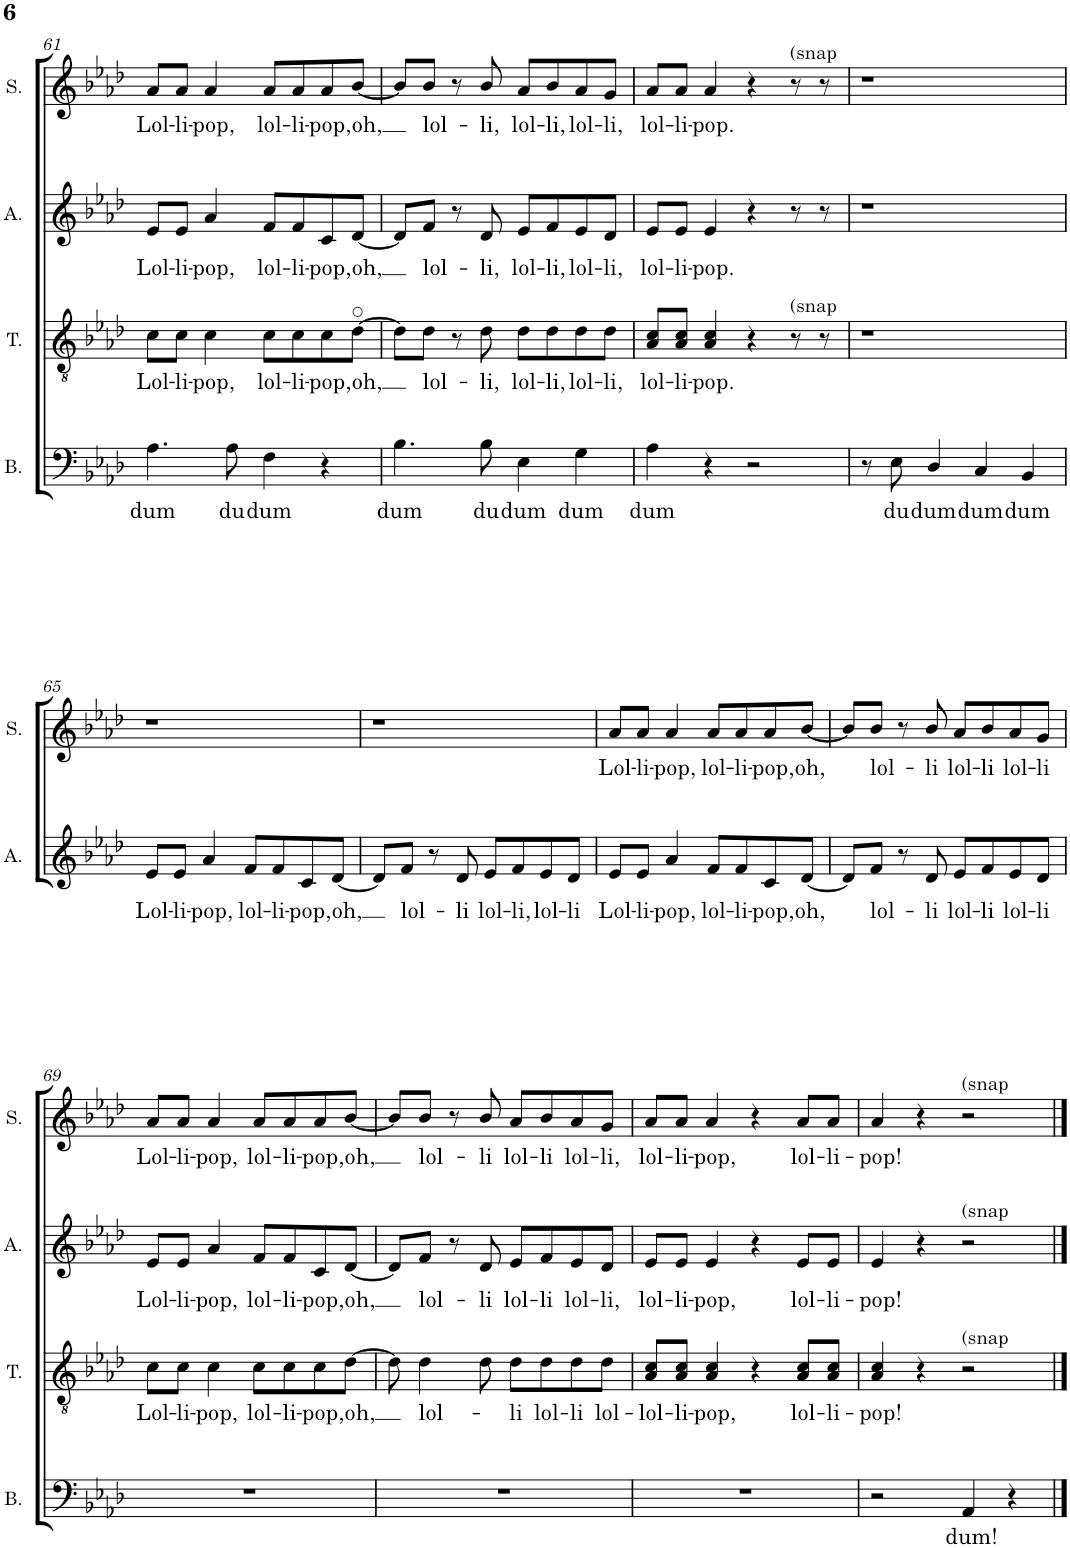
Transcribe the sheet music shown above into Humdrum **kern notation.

**kern	**text	**kern	**text	**kern	**text	**kern	**text
*part4	*part4	*part3	*part3	*part2	*part2	*part1	*part1
*staff4	*staff4	*staff3	*staff3	*staff2	*staff2	*staff1	*staff1
*I"Bass	*	*I"Tenore	*	*I"Alto	*	*I"Soprano	*
*I'B.	*	*I'T.	*	*I'A.	*	*I'S.	*
!!LO:PB:g=z
*clefF4	*	*clefGv2	*	*clefG2	*	*clefG2	*
*k[b-e-a-d-]	*	*k[b-e-a-d-]	*	*k[b-e-a-d-]	*	*k[b-e-a-d-]	*
*M4/4	*	*M4/4	*	*M4/4	*	*M4/4	*
=61	=61	=61	=61	=61	=61	=61	=61
!	!LO:LY:b	!	!LO:LY:b	!	!LO:LY:b	!	!LO:LY:b
4.A-\	dum	8c\L	Lol-	8e-/L	Lol-	8a-/L	Lol-
!	!	!	!LO:LY:b	!	!LO:LY:b	!	!LO:LY:b
.	.	8c\J	-li-	8e-/J	-li-	8a-/J	-li-
!	!	!	!LO:LY:b	!	!LO:LY:b	!	!LO:LY:b
.	.	4c\	-pop,	4a-/	-pop,	4a-/	-pop,
!	!LO:LY:b	!	!	!	!	!	!
8A-\	du	.	.	.	.	.	.
!	!LO:LY:b	!	!LO:LY:b	!	!LO:LY:b	!	!LO:LY:b
4F\	dum	8c\L	lol-	8f/L	lol-	8a-/L	lol-
!	!	!	!LO:LY:b	!	!LO:LY:b	!	!LO:LY:b
.	.	8c\	-li-	8f/	-li-	8a-/	-li-
!	!	!	!LO:LY:b	!	!LO:LY:b	!	!LO:LY:b
4r	.	8c\	-pop,	8c/	-pop,	8a-/	-pop,
!	!	!	!LO:LY:b	!	!LO:LY:b	!	!LO:LY:b
.	.	[8d-\J	oh,	[8d-/J	oh,	[8b-/J	oh,
=62	=62	=62	=62	=62	=62	=62	=62
!	!LO:LY:b	!	!	!	!	!	!
4.B-\	dum	8d-\L]	.	8d-/L]	.	8b-/L]	.
!	!	!	!LO:LY:b	!	!LO:LY:b	!	!LO:LY:b
.	.	8d-\J	lol-	8f/J	lol-	8b-/J	lol-
.	.	8r	.	8r	.	8r	.
!	!LO:LY:b	!	!LO:LY:b	!	!LO:LY:b	!	!LO:LY:b
8B-\	du	8d-\	-li,	8d-/	-li,	8b-/	-li,
!	!LO:LY:b	!	!LO:LY:b	!	!LO:LY:b	!	!LO:LY:b
4E-\	dum	8d-\L	lol-	8e-/L	lol-	8a-/L	lol-
!	!	!	!LO:LY:b	!	!LO:LY:b	!	!LO:LY:b
.	.	8d-\	-li,	8f/	-li,	8b-/	-li,
!	!LO:LY:b	!	!LO:LY:b	!	!LO:LY:b	!	!LO:LY:b
4G\	dum	8d-\	lol-	8e-/	lol-	8a-/	lol-
!	!	!	!LO:LY:b	!	!LO:LY:b	!	!LO:LY:b
.	.	8d-\J	-li,	8d-/J	-li,	8g/J	-li,
=63	=63	=63	=63	=63	=63	=63	=63
!	!LO:LY:b	!	!LO:LY:b	!	!LO:LY:b	!	!LO:LY:b
4A-\	dum	8A-/ 8c/L	lol-	8e-/L	lol-	8a-/L	lol-
!	!	!	!LO:LY:b	!	!LO:LY:b	!	!LO:LY:b
.	.	8A-/ 8c/J	-li-	8e-/J	-li-	8a-/J	-li-
!	!	!	!LO:LY:b	!	!LO:LY:b	!	!LO:LY:b
4r	.	4A-/ 4c/	-pop.	4e-/	-pop.	4a-/	-pop.
2r	.	4r	.	4r	.	4r	.
!	!	!	!	!	!	!LO:TX:a:t=(snap	!
!	!	!LO:TX:a:t=(snap	!	!	!	!	!
.	.	8r	.	8r	.	8r	.
.	.	8r	.	8r	.	8r	.
=64	=64	=64	=64	=64	=64	=64	=64
8r	.	1r	.	1r	.	1r	.
!	!LO:LY:b	!	!	!	!	!	!
8E-\	du	.	.	.	.	.	.
!	!LO:LY:b	!	!	!	!	!	!
4D-/	dum	.	.	.	.	.	.
!	!LO:LY:b	!	!	!	!	!	!
4C/	dum	.	.	.	.	.	.
!	!LO:LY:b	!	!	!	!	!	!
4BB-/	dum	.	.	.	.	.	.
!!LO:LB:g=z
=65	=65	=65	=65	=65	=65	=65	=65
!	!	!	!	!	!LO:LY:b	!	!
1r	.	1r	.	8e-/L	Lol-	1r	.
!	!	!	!	!	!LO:LY:b	!	!
.	.	.	.	8e-/J	-li-	.	.
!	!	!	!	!	!LO:LY:b	!	!
.	.	.	.	4a-/	-pop,	.	.
!	!	!	!	!	!LO:LY:b	!	!
.	.	.	.	8f/L	lol-	.	.
!	!	!	!	!	!LO:LY:b	!	!
.	.	.	.	8f/	-li-	.	.
!	!	!	!	!	!LO:LY:b	!	!
.	.	.	.	8c/	-pop,	.	.
!	!	!	!	!	!LO:LY:b	!	!
.	.	.	.	[8d-/J	oh,	.	.
=66	=66	=66	=66	=66	=66	=66	=66
1r	.	1r	.	8d-/L]	.	1r	.
!	!	!	!	!	!LO:LY:b	!	!
.	.	.	.	8f/J	lol-	.	.
.	.	.	.	8r	.	.	.
!	!	!	!	!	!LO:LY:b	!	!
.	.	.	.	8d-/	-li	.	.
!	!	!	!	!	!LO:LY:b	!	!
.	.	.	.	8e-/L	lol-	.	.
!	!	!	!	!	!LO:LY:b	!	!
.	.	.	.	8f/	-li,	.	.
!	!	!	!	!	!LO:LY:b	!	!
.	.	.	.	8e-/	lol-	.	.
!	!	!	!	!	!LO:LY:b	!	!
.	.	.	.	8d-/J	-li	.	.
=67	=67	=67	=67	=67	=67	=67	=67
!	!	!	!	!	!LO:LY:b	!	!LO:LY:b
1r	.	1r	.	8e-/L	Lol-	8a-/L	Lol-
!	!	!	!	!	!LO:LY:b	!	!LO:LY:b
.	.	.	.	8e-/J	-li-	8a-/J	-li-
!	!	!	!	!	!LO:LY:b	!	!LO:LY:b
.	.	.	.	4a-/	-pop,	4a-/	-pop,
!	!	!	!	!	!LO:LY:b	!	!LO:LY:b
.	.	.	.	8f/L	lol-	8a-/L	lol-
!	!	!	!	!	!LO:LY:b	!	!LO:LY:b
.	.	.	.	8f/	-li-	8a-/	-li-
!	!	!	!	!	!LO:LY:b	!	!LO:LY:b
.	.	.	.	8c/	-pop,	8a-/	-pop,
!	!	!	!	!	!LO:LY:b	!	!LO:LY:b
.	.	.	.	[8d-/J	oh,	[8b-/J	oh,
=68	=68	=68	=68	=68	=68	=68	=68
1r	.	1r	.	8d-/L]	.	8b-/L]	.
!	!	!	!	!	!LO:LY:b	!	!LO:LY:b
.	.	.	.	8f/J	lol-	8b-/J	lol-
.	.	.	.	8r	.	8r	.
!	!	!	!	!	!LO:LY:b	!	!LO:LY:b
.	.	.	.	8d-/	-li	8b-/	-li
!	!	!	!	!	!LO:LY:b	!	!LO:LY:b
.	.	.	.	8e-/L	lol-	8a-/L	lol-
!	!	!	!	!	!LO:LY:b	!	!LO:LY:b
.	.	.	.	8f/	-li	8b-/	-li
!	!	!	!	!	!LO:LY:b	!	!LO:LY:b
.	.	.	.	8e-/	lol-	8a-/	lol-
!	!	!	!	!	!LO:LY:b	!	!LO:LY:b
.	.	.	.	8d-/J	-li	8g/J	-li
!!LO:LB:g=z
=69	=69	=69	=69	=69	=69	=69	=69
!	!	!	!LO:LY:b	!	!LO:LY:b	!	!LO:LY:b
1r	.	8c\L	Lol-	8e-/L	Lol-	8a-/L	Lol-
!	!	!	!LO:LY:b	!	!LO:LY:b	!	!LO:LY:b
.	.	8c\J	-li-	8e-/J	-li-	8a-/J	-li-
!	!	!	!LO:LY:b	!	!LO:LY:b	!	!LO:LY:b
.	.	4c\	-pop,	4a-/	-pop,	4a-/	-pop,
!	!	!	!LO:LY:b	!	!LO:LY:b	!	!LO:LY:b
.	.	8c\L	lol-	8f/L	lol-	8a-/L	lol-
!	!	!	!LO:LY:b	!	!LO:LY:b	!	!LO:LY:b
.	.	8c\	-li-	8f/	-li-	8a-/	-li-
!	!	!	!LO:LY:b	!	!LO:LY:b	!	!LO:LY:b
.	.	8c\	-pop,	8c/	-pop,	8a-/	-pop,
!	!	!	!LO:LY:b	!	!LO:LY:b	!	!LO:LY:b
.	.	[8d-\J	oh,	[8d-/J	oh,	[8b-/J	oh,
=70	=70	=70	=70	=70	=70	=70	=70
1r	.	8d-\]	.	8d-/L]	.	8b-/L]	.
!	!	!	!LO:LY:b	!	!LO:LY:b	!	!LO:LY:b
.	.	4d-\	lol-	8f/J	lol-	8b-/J	lol-
.	.	.	.	8r	.	8r	.
!	!	!	!	!	!LO:LY:b	!	!LO:LY:b
.	.	8d-\	.	8d-/	-li	8b-/	-li
!	!	!	!LO:LY:b	!	!LO:LY:b	!	!LO:LY:b
.	.	8d-\L	-li	8e-/L	lol-	8a-/L	lol-
!	!	!	!LO:LY:b	!	!LO:LY:b	!	!LO:LY:b
.	.	8d-\	lol-	8f/	-li	8b-/	-li
!	!	!	!LO:LY:b	!	!LO:LY:b	!	!LO:LY:b
.	.	8d-\	-li	8e-/	lol-	8a-/	lol-
!	!	!	!LO:LY:b	!	!LO:LY:b	!	!LO:LY:b
.	.	8d-\J	lol-	8d-/J	-li,	8g/J	-li,
=71	=71	=71	=71	=71	=71	=71	=71
!	!	!	!LO:LY:b	!	!LO:LY:b	!	!LO:LY:b
1r	.	8A-/ 8c/L	lol-	8e-/L	lol-	8a-/L	lol-
!	!	!	!LO:LY:b	!	!LO:LY:b	!	!LO:LY:b
.	.	8A-/ 8c/J	-li-	8e-/J	-li-	8a-/J	-li-
!	!	!	!LO:LY:b	!	!LO:LY:b	!	!LO:LY:b
.	.	4A-/ 4c/	-pop,	4e-/	-pop,	4a-/	-pop,
.	.	4r	.	4r	.	4r	.
!	!	!	!LO:LY:b	!	!LO:LY:b	!	!LO:LY:b
.	.	8A-/ 8c/L	lol-	8e-/L	lol-	8a-/L	lol-
!	!	!	!LO:LY:b	!	!LO:LY:b	!	!LO:LY:b
.	.	8A-/ 8c/J	-li-	8e-/J	-li-	8a-/J	-li-
=72	=72	=72	=72	=72	=72	=72	=72
!	!	!	!LO:LY:b	!	!LO:LY:b	!	!LO:LY:b
2r	.	4A-/ 4c/	-pop!	4e-/	-pop!	4a-/	-pop!
.	.	4r	.	4r	.	4r	.
!	!	!	!	!	!	!LO:TX:a:t=(snap	!
!	!	!	!	!LO:TX:a:t=(snap	!	!	!
!	!	!LO:TX:a:t=(snap	!	!	!	!	!
!	!LO:LY:b	!	!	!	!	!	!
4AA-/	dum!	2r	.	2r	.	2r	.
4r	.	.	.	.	.	.	.
==	==	==	==	==	==	==	==
*-	*-	*-	*-	*-	*-	*-	*-
